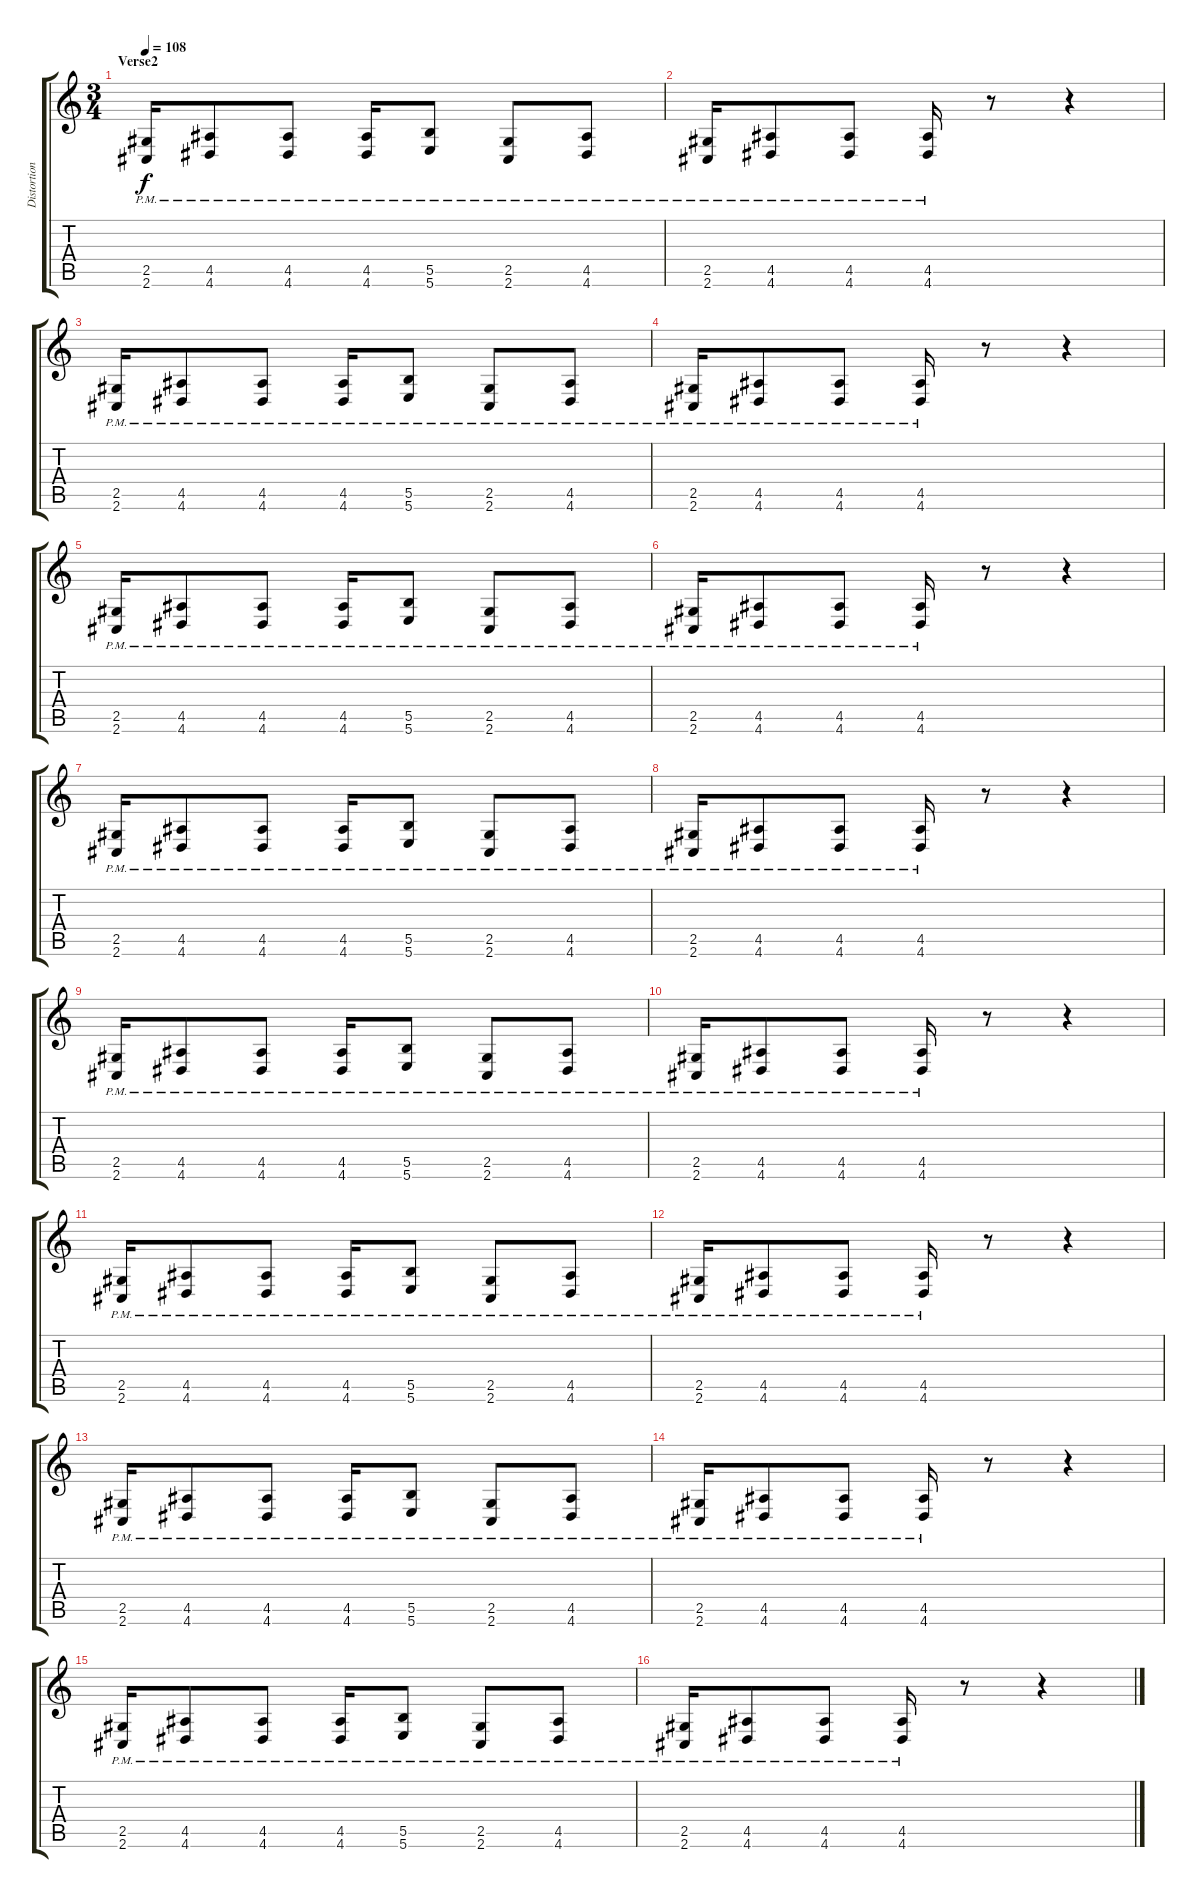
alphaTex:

\track ("Distortion Guitar1" "Distortion") {instrument distortionguitar}
\staff {score tabs}
\tuning (Db4 Ab3 E3 B2 Gb2 B1) {hide}
\ts (3 4)
\section ("" "Verse2")
\tempo 108
\clef g2
\ks c
(2.5 2.6{pm}).16{dy f} (4.5 4.6{pm}).8 (4.5 4.6{pm}).8 (4.5 4.6{pm}).16 (5.5 5.6{pm}).8 (2.5 2.6{pm}).8 (4.5 4.6{pm}).8 |
(2.5 2.6{pm}).16 (4.5 4.6{pm}).8 (4.5 4.6{pm}).8 (4.5 4.6{pm}).16 r.8 r.4 |
(2.5 2.6{pm}).16 (4.5 4.6{pm}).8 (4.5 4.6{pm}).8 (4.5 4.6{pm}).16 (5.5 5.6{pm}).8 (2.5 2.6{pm}).8 (4.5 4.6{pm}).8 |
(2.5 2.6{pm}).16 (4.5 4.6{pm}).8 (4.5 4.6{pm}).8 (4.5 4.6{pm}).16 r.8 r.4 |
(2.5 2.6{pm}).16 (4.5 4.6{pm}).8 (4.5 4.6{pm}).8 (4.5 4.6{pm}).16 (5.5 5.6{pm}).8 (2.5 2.6{pm}).8 (4.5 4.6{pm}).8 |
(2.5 2.6{pm}).16 (4.5 4.6{pm}).8 (4.5 4.6{pm}).8 (4.5 4.6{pm}).16 r.8 r.4 |
(2.5 2.6{pm}).16 (4.5 4.6{pm}).8 (4.5 4.6{pm}).8 (4.5 4.6{pm}).16 (5.5 5.6{pm}).8 (2.5 2.6{pm}).8 (4.5 4.6{pm}).8 |
(2.5 2.6{pm}).16 (4.5 4.6{pm}).8 (4.5 4.6{pm}).8 (4.5 4.6{pm}).16 r.8 r.4 |
(2.5 2.6{pm}).16 (4.5 4.6{pm}).8 (4.5 4.6{pm}).8 (4.5 4.6{pm}).16 (5.5 5.6{pm}).8 (2.5 2.6{pm}).8 (4.5 4.6{pm}).8 |
(2.5 2.6{pm}).16 (4.5 4.6{pm}).8 (4.5 4.6{pm}).8 (4.5 4.6{pm}).16 r.8 r.4 |
(2.5 2.6{pm}).16 (4.5 4.6{pm}).8 (4.5 4.6{pm}).8 (4.5 4.6{pm}).16 (5.5 5.6{pm}).8 (2.5 2.6{pm}).8 (4.5 4.6{pm}).8 |
(2.5 2.6{pm}).16 (4.5 4.6{pm}).8 (4.5 4.6{pm}).8 (4.5 4.6{pm}).16 r.8 r.4 |
(2.5 2.6{pm}).16 (4.5 4.6{pm}).8 (4.5 4.6{pm}).8 (4.5 4.6{pm}).16 (5.5 5.6{pm}).8 (2.5 2.6{pm}).8 (4.5 4.6{pm}).8 |
(2.5 2.6{pm}).16 (4.5 4.6{pm}).8 (4.5 4.6{pm}).8 (4.5 4.6{pm}).16 r.8 r.4 |
(2.5 2.6{pm}).16 (4.5 4.6{pm}).8 (4.5 4.6{pm}).8 (4.5 4.6{pm}).16 (5.5 5.6{pm}).8 (2.5 2.6{pm}).8 (4.5 4.6{pm}).8 |
(2.5 2.6{pm}).16 (4.5 4.6{pm}).8 (4.5 4.6{pm}).8 (4.5 4.6{pm}).16 r.8 r.4
